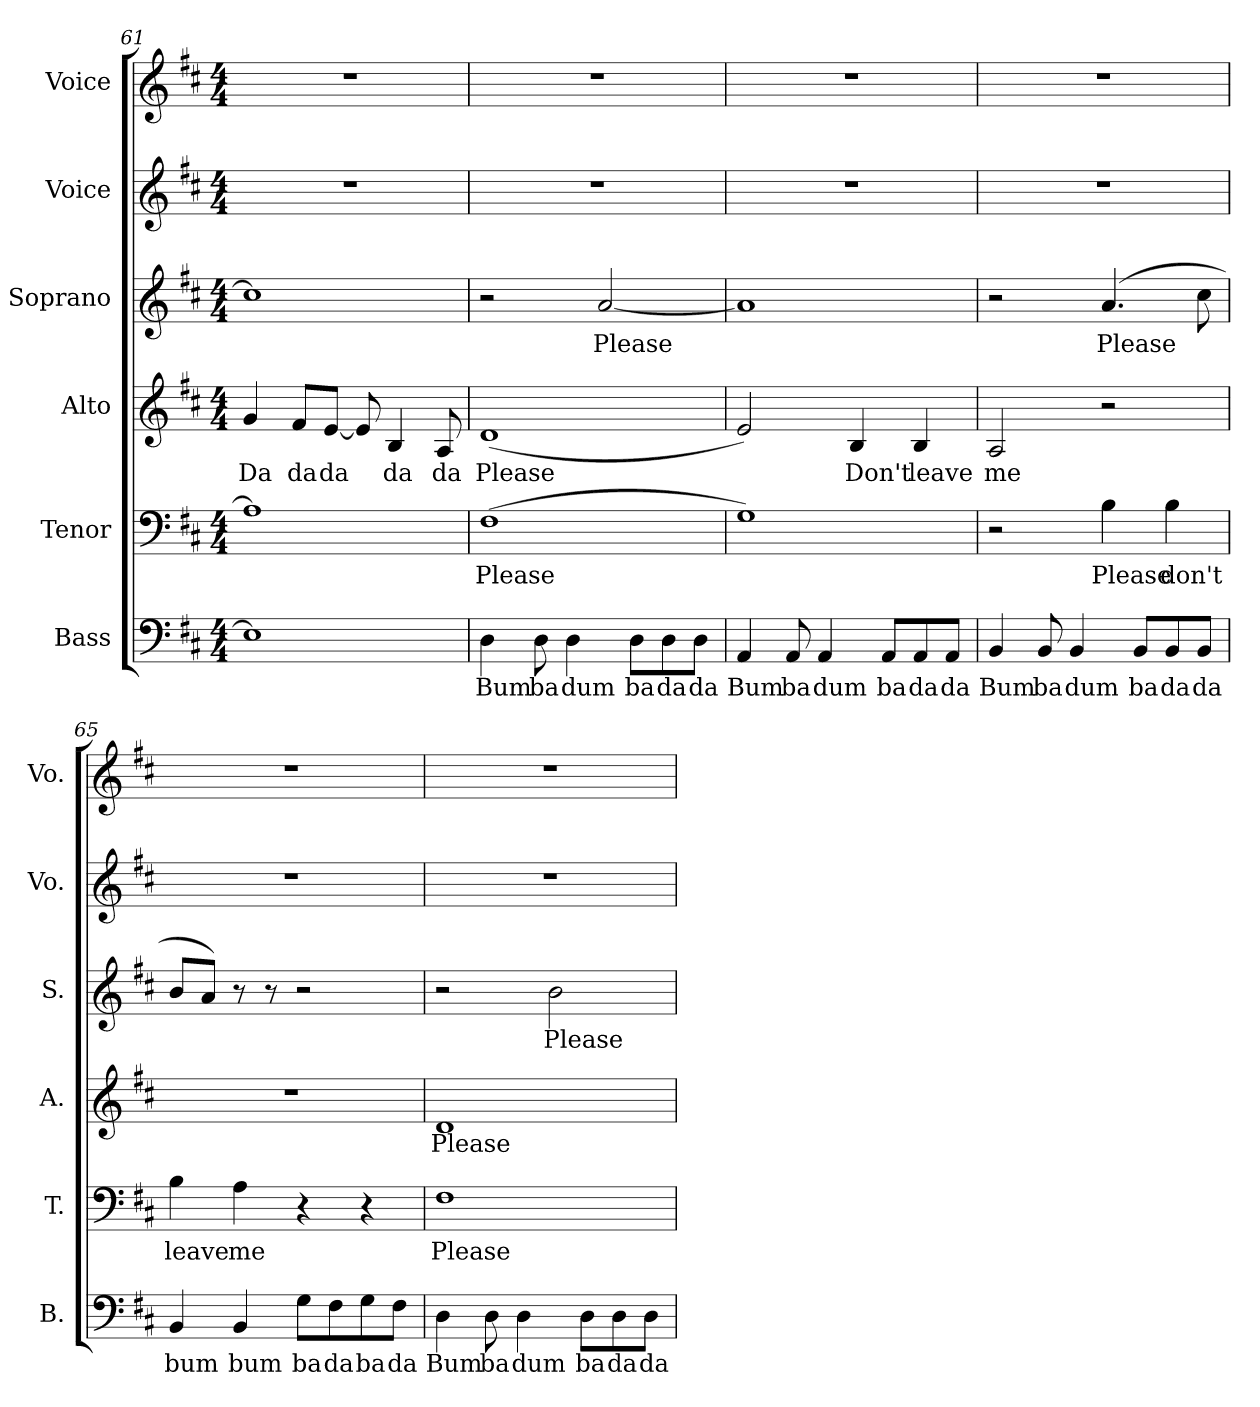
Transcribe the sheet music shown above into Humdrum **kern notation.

**kern	**text	**kern	**text	**kern	**text	**kern	**text	**kern	**kern
*part6	*part6	*part5	*part5	*part4	*part4	*part3	*part3	*part2	*part1
*staff6	*staff6	*staff5	*staff5	*staff4	*staff4	*staff3	*staff3	*staff2	*staff1
*I"Bass	*	*I"Tenor	*	*I"Alto	*	*I"Soprano	*	*I"Voice	*I"Voice
*I'B.	*	*I'T.	*	*I'A.	*	*I'S.	*	*I'Vo.	*I'Vo.
*clefF4	*	*clefF4	*	*clefG2	*	*clefG2	*	*clefG2	*clefG2
*k[f#c#]	*	*k[f#c#]	*	*k[f#c#]	*	*k[f#c#]	*	*k[f#c#]	*k[f#c#]
*M4/4	*	*M4/4	*	*M4/4	*	*M4/4	*	*M4/4	*M4/4
=61	=61	=61	=61	=61	=61	=61	=61	=61	=61
1E]	.	1A]	.	4g/	Da	1cc#]	.	1r	1r
.	.	.	.	8f#/L	da	.	.	.	.
.	.	.	.	[8e/J	da	.	.	.	.
.	.	.	.	8e/]	.	.	.	.	.
.	.	.	.	4B/	da	.	.	.	.
.	.	.	.	8A/	da	.	.	.	.
=62	=62	=62	=62	=62	=62	=62	=62	=62	=62
4D\	Bum	(1F#	Please	(1d	Please	2r	.	1r	1r
8D\	ba	.	.	.	.	.	.	.	.
4D\	dum	.	.	.	.	.	.	.	.
.	.	.	.	.	.	[2a/	Please	.	.
8D\L	ba	.	.	.	.	.	.	.	.
8D\	da	.	.	.	.	.	.	.	.
8D\J	da	.	.	.	.	.	.	.	.
!!LO:PB:g=z
=63	=63	=63	=63	=63	=63	=63	=63	=63	=63
4AA/	Bum	1G)	.	2e/)	.	1a]	.	1r	1r
8AA/	ba	.	.	.	.	.	.	.	.
4AA/	dum	.	.	.	.	.	.	.	.
.	.	.	.	4B/	Don't	.	.	.	.
8AA/L	ba	.	.	.	.	.	.	.	.
8AA/	da	.	.	4B/	leave	.	.	.	.
8AA/J	da	.	.	.	.	.	.	.	.
=64	=64	=64	=64	=64	=64	=64	=64	=64	=64
4BB/	Bum	2r	.	2A/	me	2r	.	1r	1r
8BB/	ba	.	.	.	.	.	.	.	.
4BB/	dum	.	.	.	.	.	.	.	.
.	.	4B\	Please	2r	.	(4.a/	Please	.	.
8BB/L	ba	.	.	.	.	.	.	.	.
8BB/	da	4B\	don't	.	.	.	.	.	.
8BB/J	da	.	.	.	.	8cc#\	.	.	.
=65	=65	=65	=65	=65	=65	=65	=65	=65	=65
4BB/	bum	4B\	leave	1r	.	8b/L	.	1r	1r
.	.	.	.	.	.	8a/J)	.	.	.
4BB/	bum	4A\	me	.	.	8r	.	.	.
.	.	.	.	.	.	8r	.	.	.
8G\L	ba	4r	.	.	.	2r	.	.	.
8F#\	da	.	.	.	.	.	.	.	.
8G\	ba	4r	.	.	.	.	.	.	.
8F#\J	da	.	.	.	.	.	.	.	.
=66	=66	=66	=66	=66	=66	=66	=66	=66	=66
4D\	Bum	1F#	Please	1d	Please	2r	.	1r	1r
8D\	ba	.	.	.	.	.	.	.	.
4D\	dum	.	.	.	.	.	.	.	.
.	.	.	.	.	.	2b\	Please	.	.
8D\L	ba	.	.	.	.	.	.	.	.
8D\	da	.	.	.	.	.	.	.	.
8D\J	da	.	.	.	.	.	.	.	.
=	=	=	=	=	=	=	=	=	=
*-	*-	*-	*-	*-	*-	*-	*-	*-	*-
